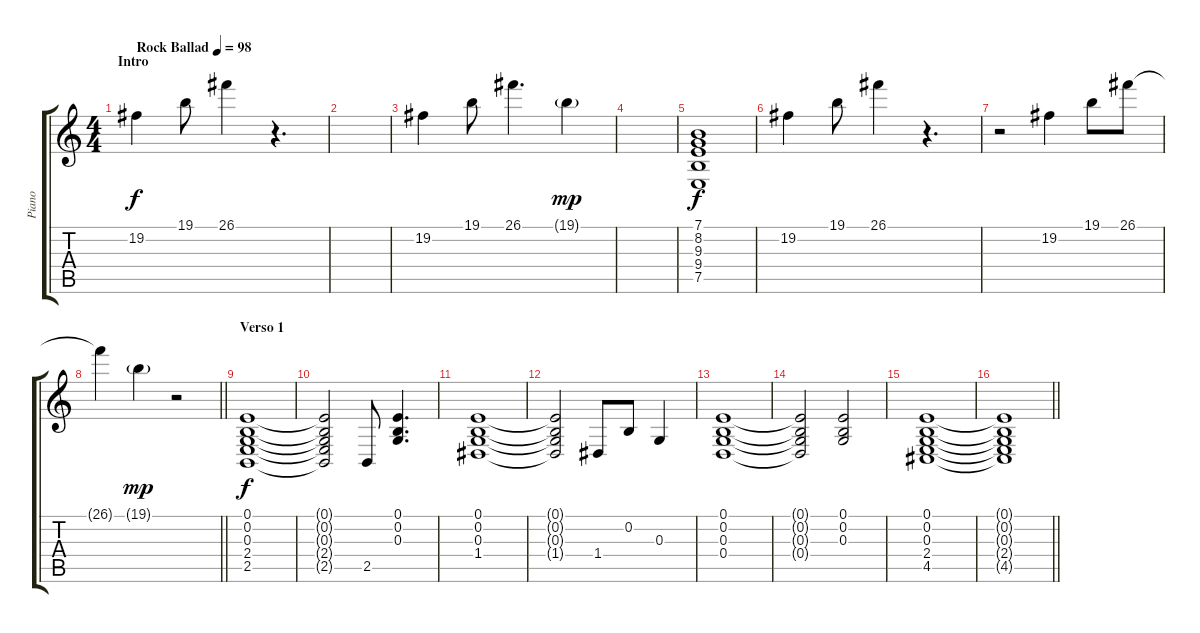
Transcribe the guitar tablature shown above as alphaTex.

\track ("Piano" "Piano") {instrument brightacousticpiano}
\staff {score tabs}
\tuning (E4 B3 G3 D3 A2 E2) {hide}
\ts (4 4)
\section ("" "Intro")
\tempo (98 "Rock Ballad")
\clef g2
\ks c
19.2.4{dy f volume 13 instrument brightacousticpiano} 19.1.8 26.1.4 r.4{d} |
|
19.2.4 19.1.8 26.1.4{d} 19.1{g}.4{dy mp} |
|
(7.1 8.2 9.3 9.4 7.5).1{dy f volume 3} |
19.2.4{volume 13} 19.1.8 26.1.4 r.4{d} |
r.2 19.2.4 19.1.8 26.1.8 |
\barLineRight lightlight
26.1{t}.4 19.1{g}.4{dy mp} r.2 |
\section ("" "Verso 1")
(0.1 0.2 0.3 2.4 2.5).1{dy f volume 10} |
(0.1{t} 0.2{t} 0.3{t} 2.4{t} 2.5{t}).2 2.5.8 (0.1 0.2 0.3).4{d} |
(0.1 0.2 0.3 1.4).1 |
(0.1{t} 0.2{t} 0.3{t} 1.4{t}).2 1.4.8 0.2.8 0.3.4 |
(0.1 0.2 0.3 0.4).1 |
(0.1{t} 0.2{t} 0.3{t} 0.4{t}).2 (0.1 0.2 0.3).2 |
(0.1 0.2 0.3 2.4 4.5).1 |
\barLineRight lightlight
(0.1{t} 0.2{t} 0.3{t} 2.4{t} 4.5{t}).1
